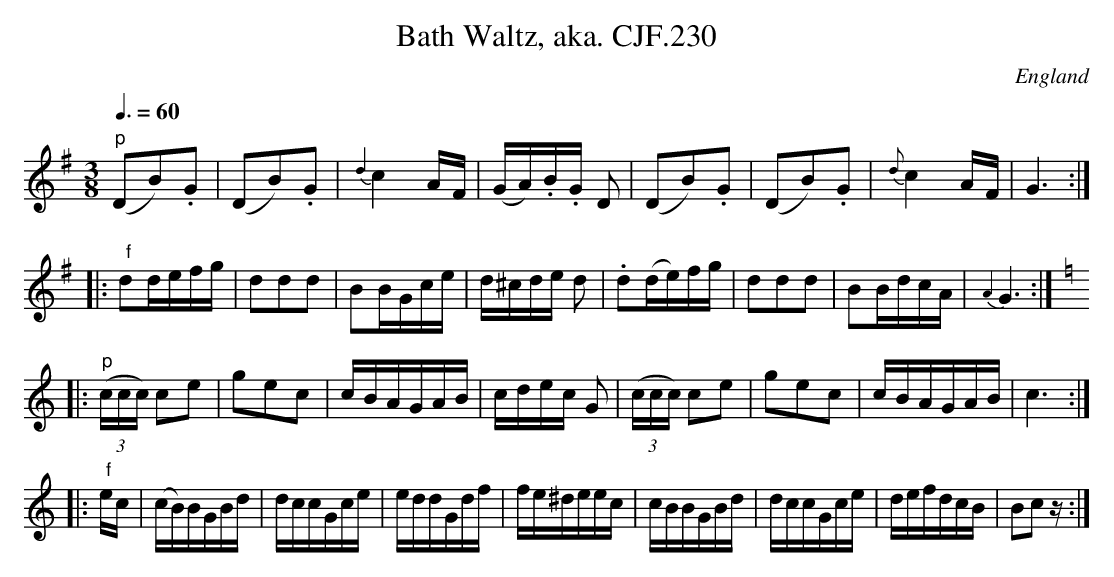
X:1
T:Bath Waltz, aka. CJF.230
O:England
M:3/8
L:1/16
Q:3/8=60
K:G major
"p"(D2B2).G2|(D2B2).G2|{d2}c4AF|(GA).B.G D2|\
(D2B2).G2|(D2B2).G2|{d}c4AF|G6:|!
|:" f"d2defg|d2d2d2|B2BGce|d^cde d2|\
.d2(de)fg|d2d2d2|B2BdcA|{A2}G6:|!
K:C
|:"p" (3(ccc) c2e2|g2e2c2|cBAGAB|\
cdec G2|(3(ccc) c2e2|g2e2c2|cBAGAB|c6:|!
|:" f"ec|(cB)BGBd|dccGce|eddGdf|fe^deec|\
cBBGBd|dccGce|defdcB|B2c2z:|
